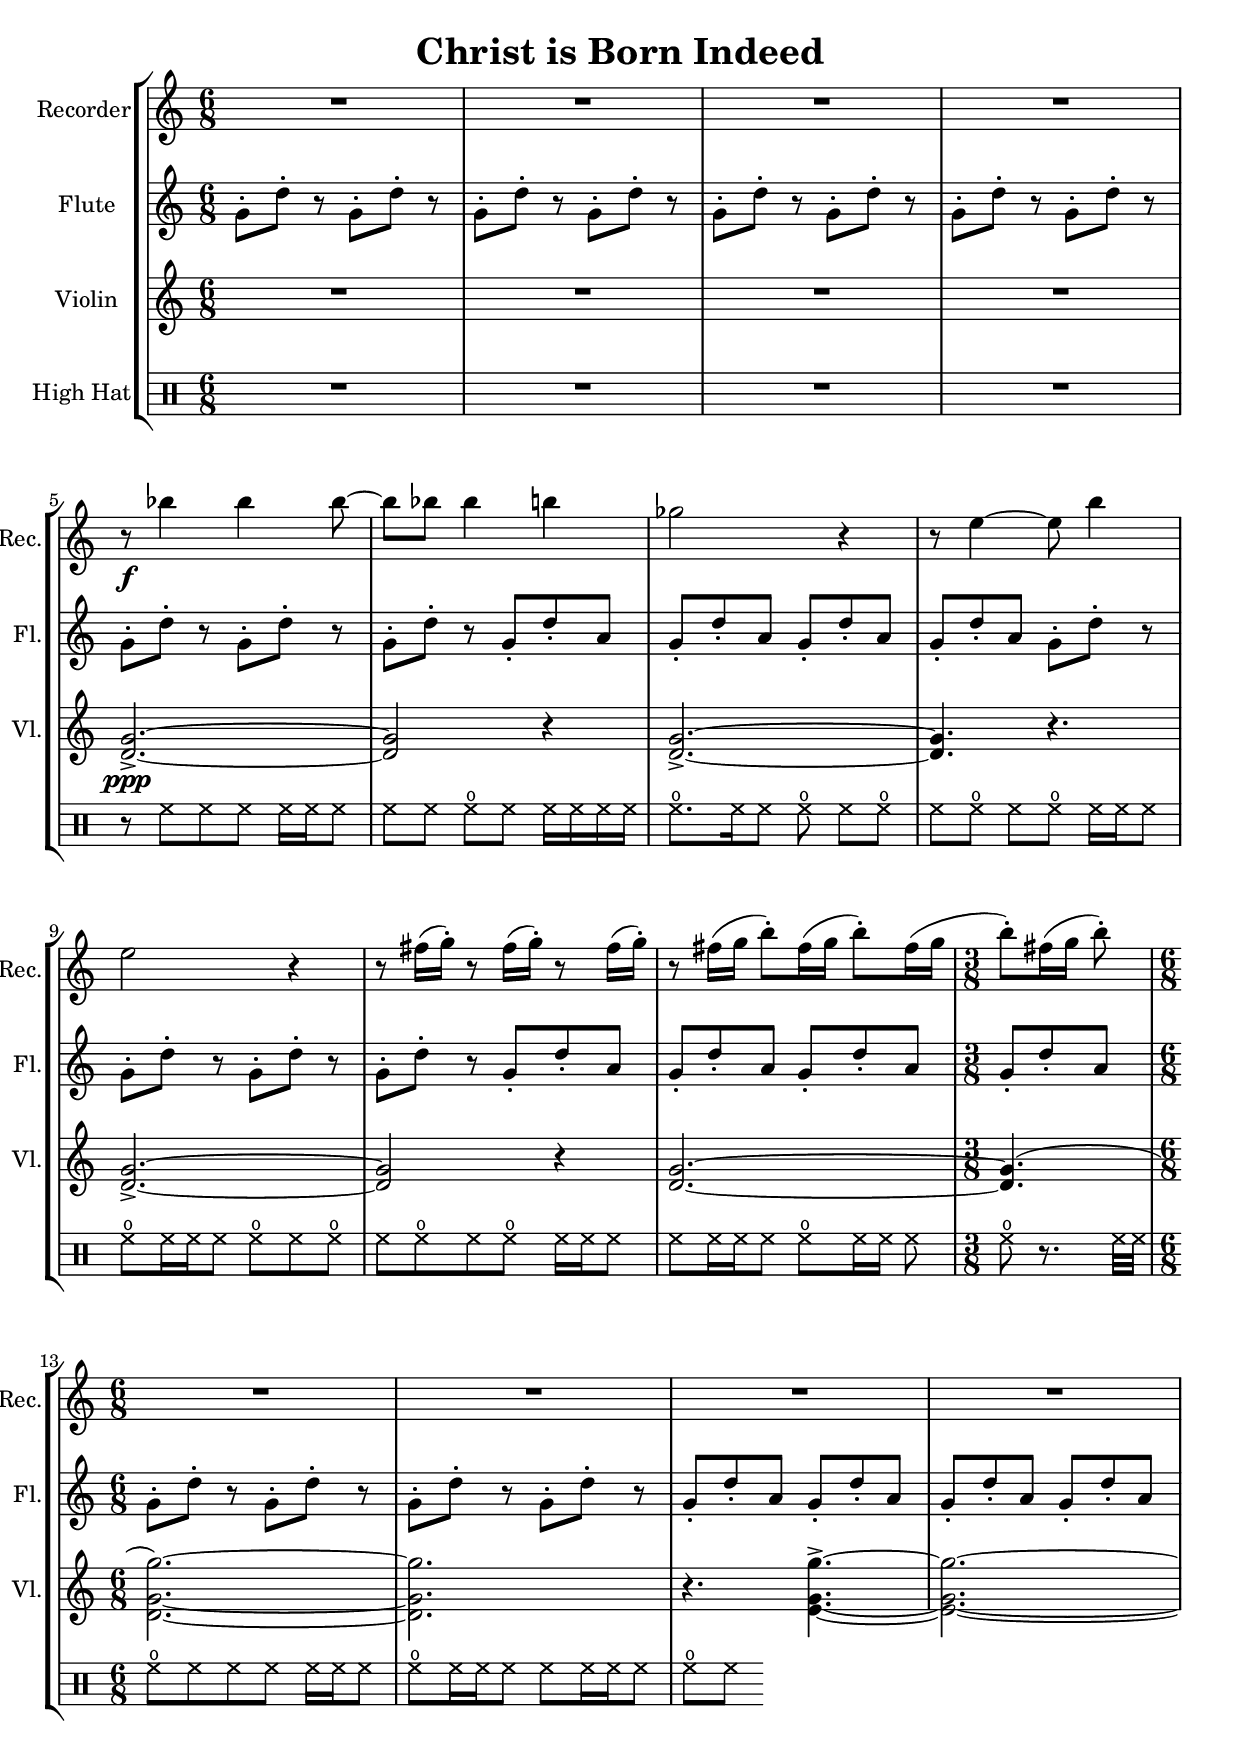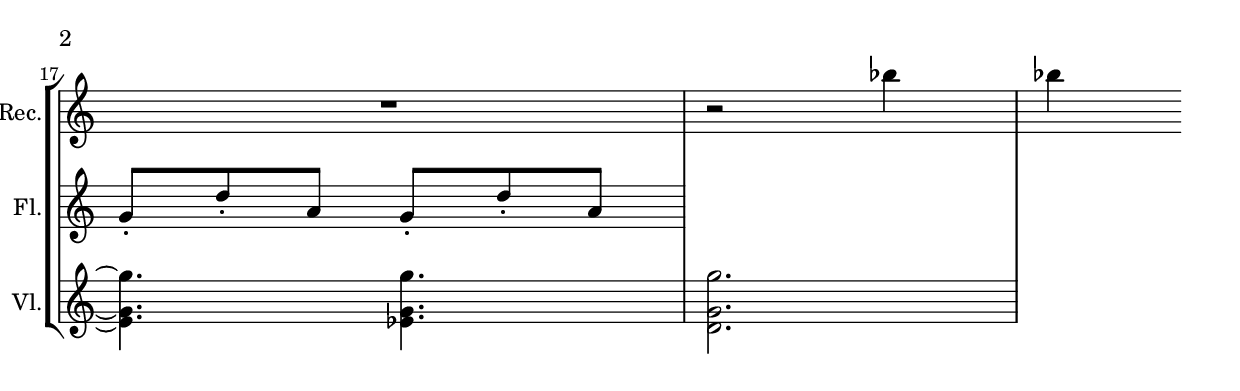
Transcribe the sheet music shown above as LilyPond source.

\version "2.20.0"  % necessary for upgrading to future LilyPond versions.

\header{
  title = "Christ is Born Indeed"
}

\score {
  \new StaffGroup <<
    \new Staff \with {
      instrumentName = "Recorder"
      shortInstrumentName = "Rec."
      midiInstrument = #"recorder"
    } \relative c''' {
      \clef treble
      \time 6/8
      \repeat unfold 4 { R2. }
      \break
      % 5
      r8\f bes4 bes bes8~
      bes8 bes8 bes4 b4
      ges2 r4
      r8 e4~ e8 b'4
      \break
      % 9
      e,2 r4
      \repeat unfold 3 { r8 fis16( g-.) }
      r8 fis16([ g] b8-.[) fis16( g] b8-.[) fis16( g]
      \time 3/8
      b8-.)[ fis16( g] b8-.)
      \break
      % 13
      \time 6/8
      \repeat unfold 5 { R2. }
      % 18
      r2 bes4
      % 19
      bes4
    }

    \new Staff \with {
      instrumentName = "Flute"
      shortInstrumentName = "Fl."
      midiInstrument = #"flute"
    } \relative c'' {
      \clef treble
      \time 6/8
      \repeat unfold 11 { g8-.[ d'-.] r }
      \repeat unfold 4 { g,8-. d'-. a }
      % 9
      \repeat unfold 4 { g8-.[ d'-.] r }
      \repeat unfold 4 { g,8-. d'-. a }
      % 13
      \repeat unfold 4 { g8-.[ d'-.] r }
      \repeat unfold 6 { g,8-. d'-. a }
    }

    \new Staff \with {
      instrumentName = "Violin"
      shortInstrumentName = "Vl."
      midiInstrument = #"violin"
    } \relative c'' {
      \repeat unfold 4 { R2. }
      % 5
      <g d>2.->\ppp~
      <g d>2 r4
      <g d>2.->~
      <g d>4. r4.
      % 9
      <g d>2.->~
      <g d>2 r4
      <g d>2.~
      <g d>4.(
      % 13
      <g d g'>2.)~
      <g d g'>2.)
      % 15
      r4.
      <g e g'>->~
      <g e g'>2.~
      \break
      % 17
      <g e g'>4.
      <g ees g'>4.
      <g d g'>2.)
    }

    \new DrumStaff \with {
      instrumentName = "High Hat"
    } \drummode {
      \repeat unfold 4 { R2. }
      % 5
      r8 hihat8[ hh hh] hh16 hh hh8
      % 6
      hh8[ hh8] openhihat[ hh] hh16[ hh hh hh]
      % 7
      openhihat8.[ hh16 hh8] openhihat
      \repeat unfold 3 { hh[ openhihat] }
      hh16 hh hh8
      % 9
      openhihat8[ hh16 hh hh8] openhihat hh openhihat
      % 10
      hh8[ openhihat hh8 openhihat] hh16[ hh hh8]
      % 11
      hh[ hh16 hh hh8] openhihat[ hh16 hh16] hh8
      % 12
      openhihat r8. hh32 hh
      % 13
      openhihat8[ hh8 hh hh ] hh16 hh hh8
      % 14
      openhihat8[ hh16 hh hh8] hh[ hh16 hh hh8]
      % 15
      openhihat[ hh]
    }
  >>

  \layout {}
  \midi {
    \tempo 4 = 128
  }
}